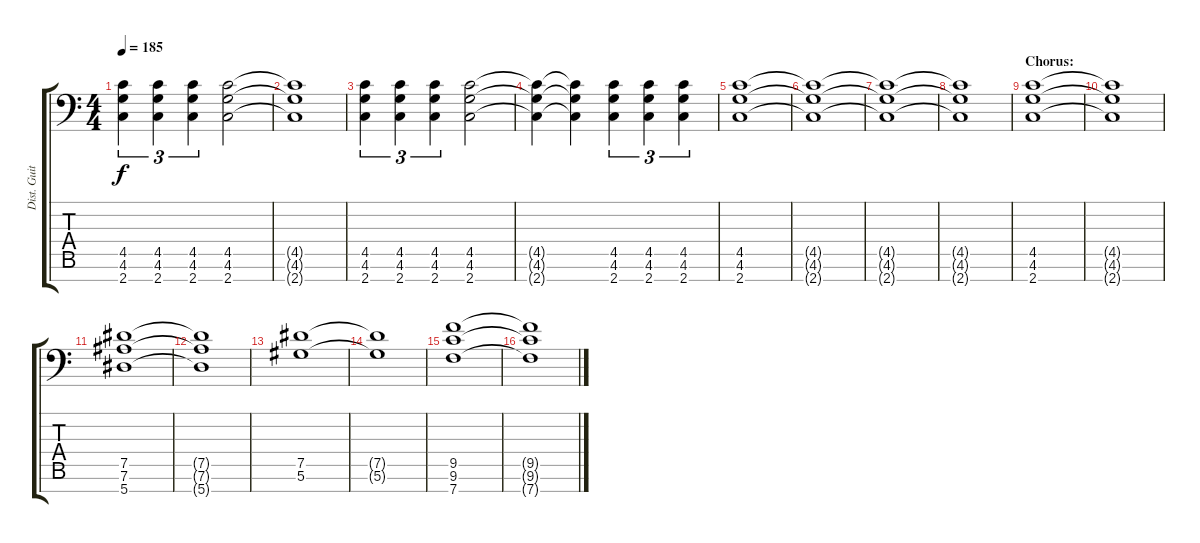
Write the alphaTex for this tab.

\track ("Dist. Guitar 2" "Dist. Guit") {instrument distortionguitar}
\staff {score tabs}
\tuning (Eb4 Bb3 Gb3 Db3 Ab2 Eb2 Bb1) {hide}
\ts (4 4)
\tempo 185
\clef f4
\ks c
(4.5 4.6 2.7).4{tu (3 2) dy f} (4.5 4.6 2.7).4{tu (3 2)} (4.5 4.6 2.7).4{tu (3 2)} (4.5 4.6 2.7).2 |
(4.5{t} 4.6{t} 2.7{t}).1 |
(4.5 4.6 2.7).4{tu (3 2)} (4.5 4.6 2.7).4{tu (3 2)} (4.5 4.6 2.7).4{tu (3 2)} (4.5 4.6 2.7).2 |
(4.5{t} 4.6{t} 2.7{t}).4 (4.5{t} 4.6{t} 2.7{t}).4 (4.5 4.6 2.7).4{tu (3 2)} (4.5 4.6 2.7).4{tu (3 2)} (4.5 4.6 2.7).4{tu (3 2)} |
(4.5 4.6 2.7).1 |
(4.5{t} 4.6{t} 2.7{t}).1 |
(4.5{t} 4.6{t} 2.7{t}).1 |
(4.5{t} 4.6{t} 2.7{t}).1 |
\section ("" "Chorus:")
(4.5 4.6 2.7).1 |
(4.5{t} 4.6{t} 2.7{t}).1 |
(7.5 7.6 5.7).1 |
(7.5{t} 7.6{t} 5.7{t}).1 |
(7.5 5.6).1 |
(7.5{t} 5.6{t}).1 |
(9.5 9.6 7.7).1 |
(9.5{t} 9.6{t} 7.7{t}).1
